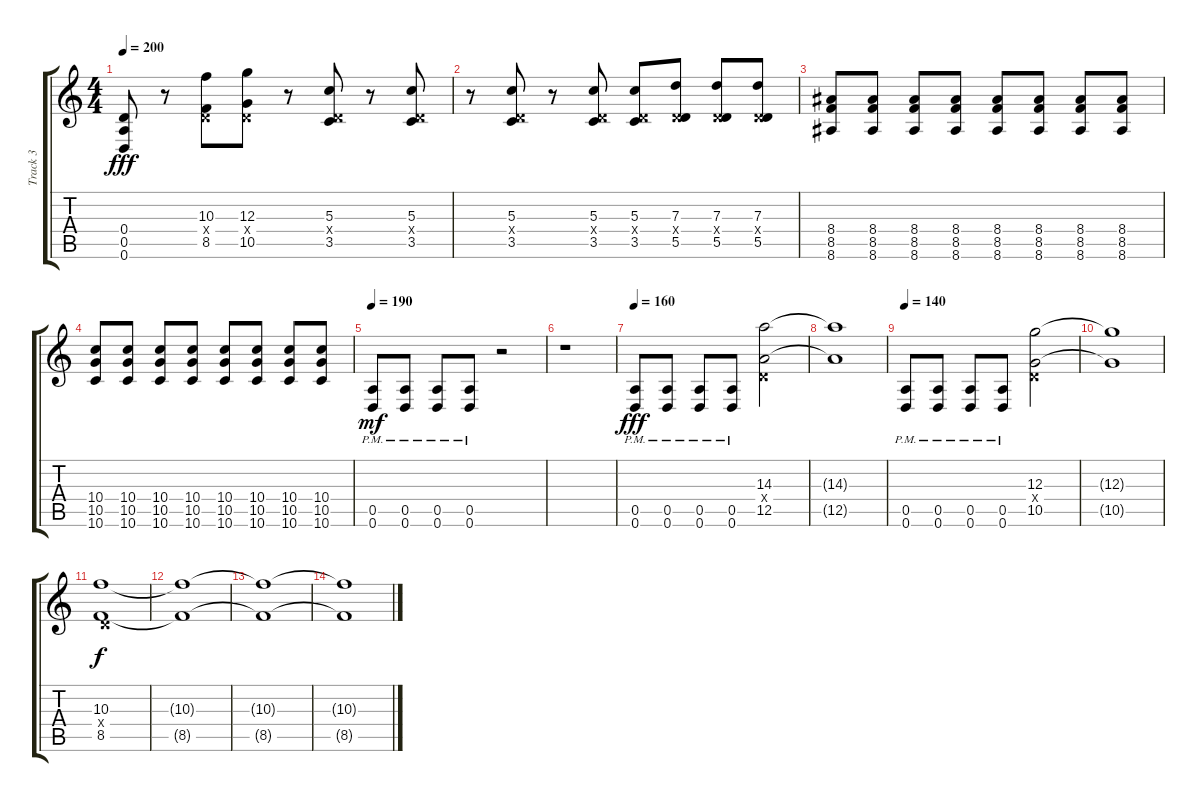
\track ("Track 3" "Track 3") {instrument distortionguitar}
\staff {score tabs}
\tuning (E4 B3 G3 D3 A2 D2) {hide}
\ts (4 4)
\tempo 200
\clef g2
\ks c
(0.4 0.5 0.6).8{dy fff} r.8 (10.3 0.4{x} 8.5).8 (12.3 0.4{x} 10.5).8 r.8 (5.3 0.4{x} 3.5).8 r.8 (5.3 0.4{x} 3.5).8 |
r.8 (5.3 0.4{x} 3.5).8 r.8 (5.3 0.4{x} 3.5).8 (5.3 0.4{x} 3.5).8 (7.3 0.4{x} 5.5).8 (7.3 0.4{x} 5.5).8 (7.3 0.4{x} 5.5).8 |
(8.4 8.5 8.6).8 (8.4 8.5 8.6).8 (8.4 8.5 8.6).8 (8.4 8.5 8.6).8 (8.4 8.5 8.6).8 (8.4 8.5 8.6).8 (8.4 8.5 8.6).8 (8.4 8.5 8.6).8 |
(10.4 10.5 10.6).8 (10.4 10.5 10.6).8 (10.4 10.5 10.6).8 (10.4 10.5 10.6).8 (10.4 10.5 10.6).8 (10.4 10.5 10.6).8 (10.4 10.5 10.6).8 (10.4 10.5 10.6).8 |
\tempo 190
(0.5{pm} 0.6{pm}).8{dy mf} (0.5{pm} 0.6{pm}).8 (0.5{pm} 0.6{pm}).8 (0.5{pm} 0.6{pm}).8 r.2 |
r.1 |
\tempo 160
(0.5{pm} 0.6{pm}).8{dy fff} (0.5{pm} 0.6{pm}).8 (0.5{pm} 0.6{pm}).8 (0.5{pm} 0.6{pm}).8 (14.3 0.4{x} 12.5).2 |
(14.3{t} 12.5{t}).1 |
\tempo 140
(0.5{pm} 0.6{pm}).8 (0.5{pm} 0.6{pm}).8 (0.5{pm} 0.6{pm}).8 (0.5{pm} 0.6{pm}).8 (12.3 0.4{x} 10.5).2 |
(12.3{t} 10.5{t}).1 |
(10.3 0.4{x} 8.5).1{dy f volume 0} |
(10.3{t} 8.5{t}).1 |
(10.3{t} 8.5{t}).1 |
(10.3{t} 8.5{t}).1
